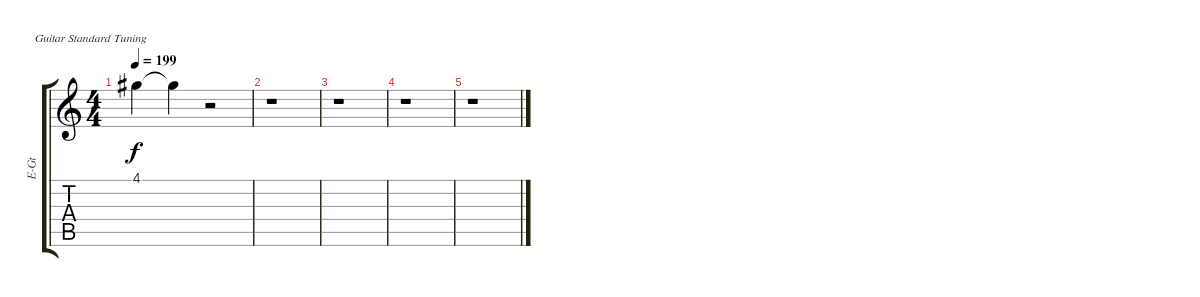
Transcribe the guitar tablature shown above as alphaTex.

\track ("Greg voice" "E-Gt") {instrument distortionguitar}
\staff {score tabs}
\tuning (E4 B3 G3 D3 A2 E2)
\ts (4 4)
\tempo 199
\clef g2
\ks c
4.1{t}.4{dy f} 4.1{t}.4 r.2 |
r.1 |
r.1 |
r.1 |
r.1
